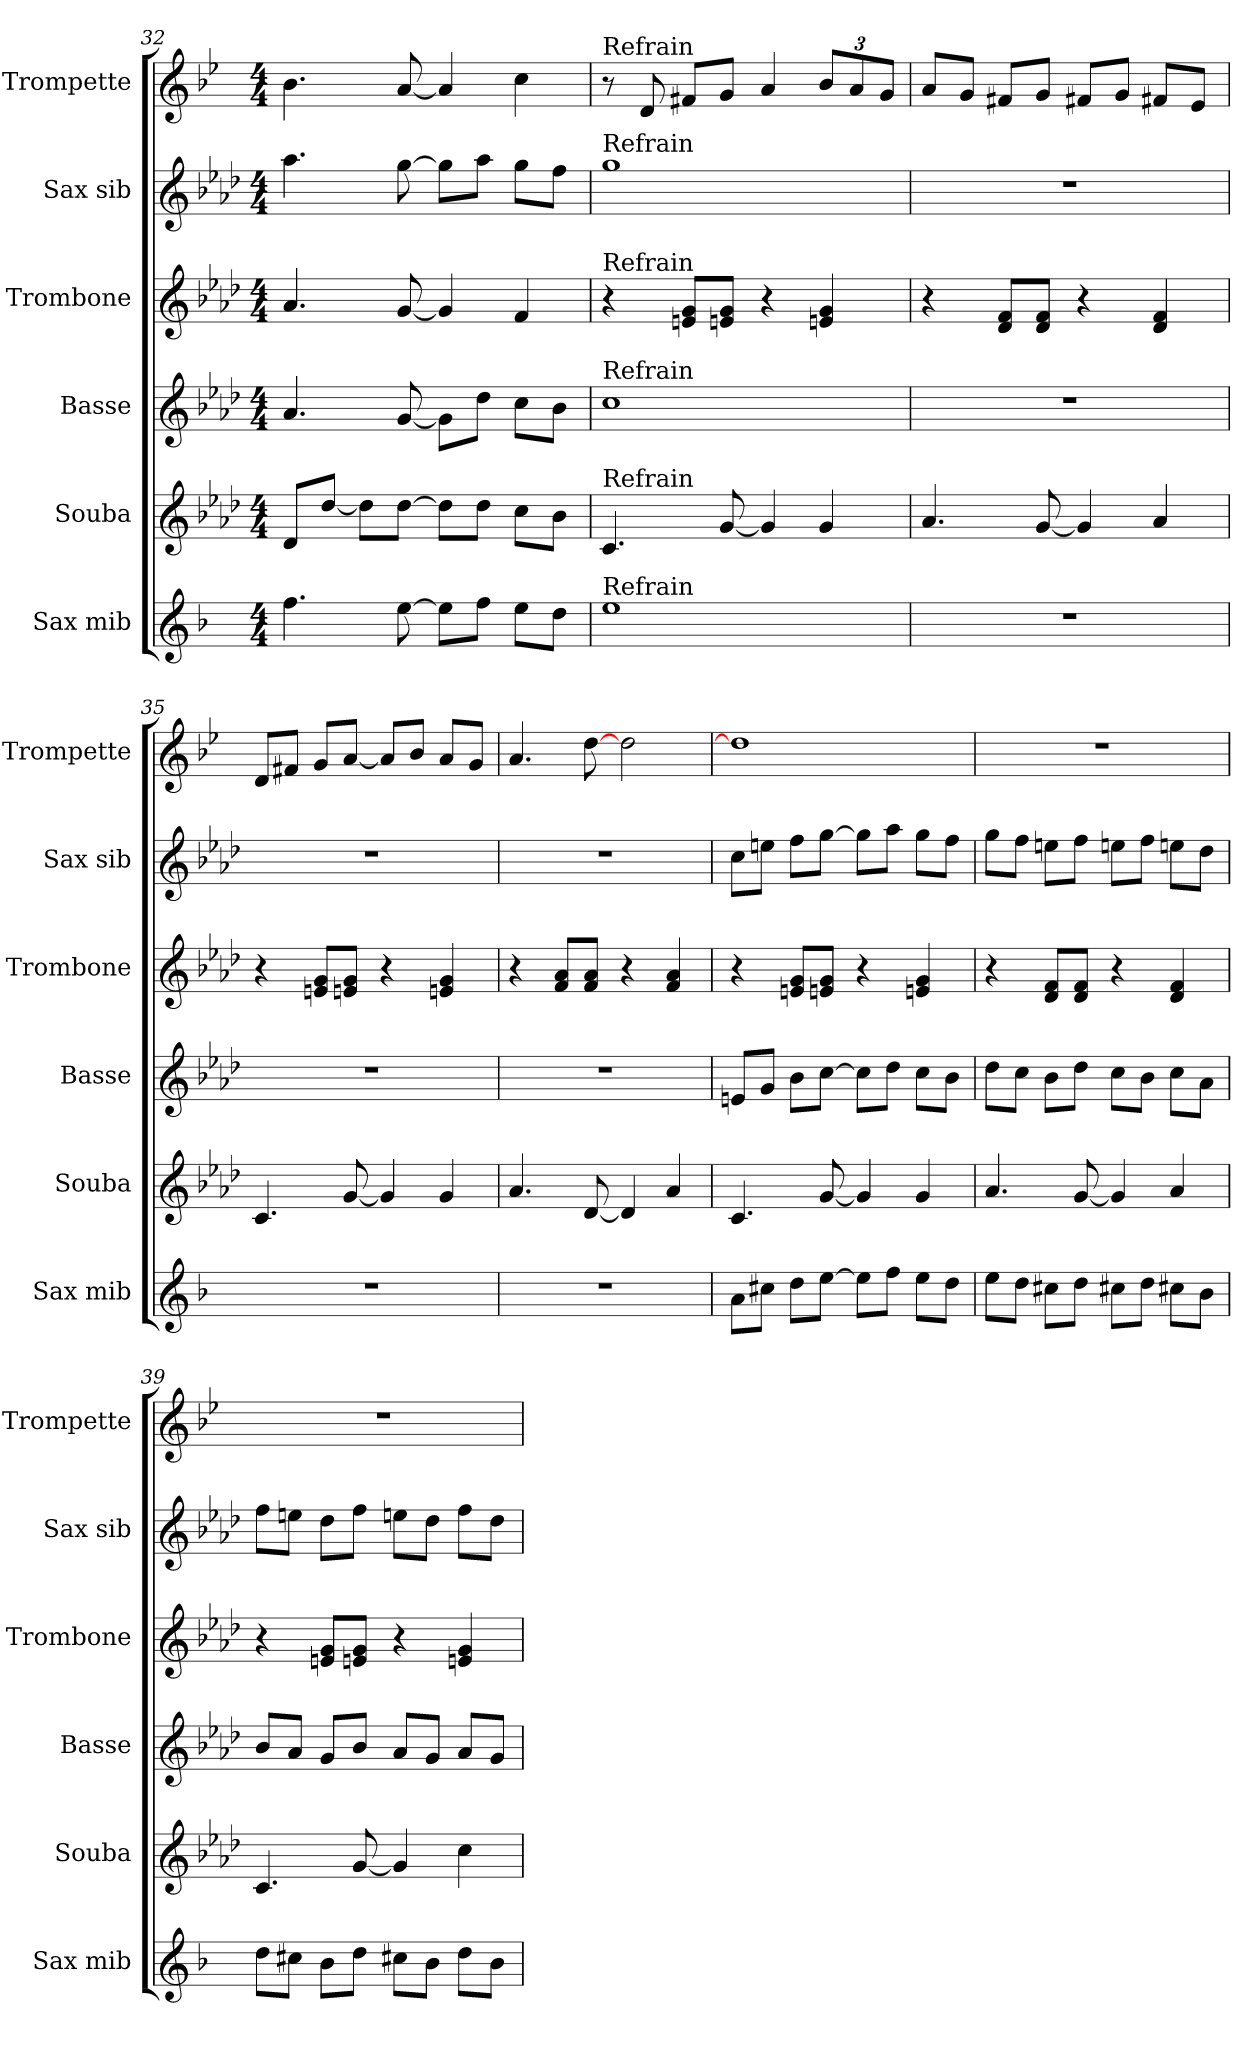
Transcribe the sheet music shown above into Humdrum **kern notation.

**kern	**kern	**kern	**kern	**kern	**kern
*part6	*part5	*part4	*part3	*part2	*part1
*staff6	*staff5	*staff4	*staff3	*staff2	*staff1
*I"Sax mib	*I"Souba	*I"Basse	*I"Trombone	*I"Sax sib	*I"Trompette
*I'Sax mib	*I'Souba	*I'Basse	*I'Trombone	*I'Sax sib	*I'Trompette
*clefG2	*clefG2	*clefG2	*clefG2	*clefG2	*clefG2
*ITrd5c9	*ITrd15c26	*ITrd8c14	*ITrd8c14	*ITrd8c14	*ITrd1c2
*k[b-e-a-d-]	*k[b-e-a-d-]	*k[b-e-a-d-]	*k[b-e-a-d-]	*k[b-e-a-d-]	*k[b-e-a-d-]
*M4/4	*M4/4	*M4/4	*M4/4	*M4/4	*M4/4
=32	=32	=32	=32	=32	=32
4.a-	8DD-L	4.A-	4.A-	4.a-	4.a-
.	[8D-J	.	.	.	.
.	8D-L]	.	.	.	.
[8g	[8D-J	[8G	[8G	[8g	[8g
8gL]	8D-L]	8GL]	4G]	8gL]	4g]
8a-J	8D-J	8d-J	.	8a-J	.
8gL	8CL	8cL	4F	8gL	4b-
8fJ	8BB-J	8B-J	.	8fJ	.
=33	=33	=33	=33	=33	=33
!	!	!	!	!	!LO:TX:t=Refrain
!	!	!	!	!LO:TX:t=Refrain	!
!	!	!	!LO:TX:t=Refrain	!	!
!	!	!LO:TX:t=Refrain	!	!	!
!	!LO:TX:t=Refrain	!	!	!	!
!LO:TX:t=Refrain	!	!	!	!	!
1g	4.CC	1c	4r	1g	8r
.	.	.	.	.	8c
.	.	.	8En 8GL	.	8enL
.	[8GG	.	8En 8GJ	.	8fJ
.	4GG]	.	4r	.	4g
.	4GG	.	4En 4G	.	12a-L
.	.	.	.	.	12g
.	.	.	.	.	12fJ
=34	=34	=34	=34	=34	=34
1r	4.AA-	1r	4r	1r	8gL
.	.	.	.	.	8fJ
.	.	.	8D- 8FL	.	8enL
.	[8GG	.	8D- 8FJ	.	8fJ
.	4GG]	.	4r	.	8enL
.	.	.	.	.	8fJ
.	4AA-	.	4D- 4F	.	8enL
.	.	.	.	.	8d-J
=35	=35	=35	=35	=35	=35
1r	4.CC	1r	4r	1r	8cL
.	.	.	.	.	8enJ
.	.	.	8En 8GL	.	8fL
.	[8GG	.	8En 8GJ	.	[8gJ
.	4GG]	.	4r	.	8gL]
.	.	.	.	.	8a-J
.	4GG	.	4En 4G	.	8gL
.	.	.	.	.	8fJ
=36	=36	=36	=36	=36	=36
1r	4.AA-	1r	4r	1r	4.g
.	.	.	8F 8A-L	.	.
.	[8DD-	.	8F 8A-J	.	[8cc
.	4DD-]	.	4r	.	2cc
.	4AA-	.	4F 4A-	.	.
=37	=37	=37	=37	=37	=37
8cL	4.CC	8EnL	4r	8cL	1cc]
8enJ	.	8GJ	.	8enJ	.
8fL	.	8B-L	8En 8GL	8fL	.
[8gJ	[8GG	[8cJ	8En 8GJ	[8gJ	.
8gL]	4GG]	8cL]	4r	8gL]	.
8a-J	.	8d-J	.	8a-J	.
8gL	4GG	8cL	4En 4G	8gL	.
8fJ	.	8B-J	.	8fJ	.
=38	=38	=38	=38	=38	=38
8gL	4.AA-	8d-L	4r	8gL	1r
8fJ	.	8cJ	.	8fJ	.
8enL	.	8B-L	8D- 8FL	8enL	.
8fJ	[8GG	8d-J	8D- 8FJ	8fJ	.
8enL	4GG]	8cL	4r	8enL	.
8fJ	.	8B-J	.	8fJ	.
8enL	4AA-	8cL	4D- 4F	8enL	.
8d-J	.	8A-J	.	8d-J	.
=39	=39	=39	=39	=39	=39
8fL	4.CC	8B-L	4r	8fL	1r
8enJ	.	8A-J	.	8enJ	.
8d-L	.	8GL	8En 8GL	8d-L	.
8fJ	[8GG	8B-J	8En 8GJ	8fJ	.
8enL	4GG]	8A-L	4r	8enL	.
8d-J	.	8GJ	.	8d-J	.
8fL	4C	8A-L	4En 4G	8fL	.
8d-J	.	8GJ	.	8d-J	.
=	=	=	=	=	=
*-	*-	*-	*-	*-	*-
